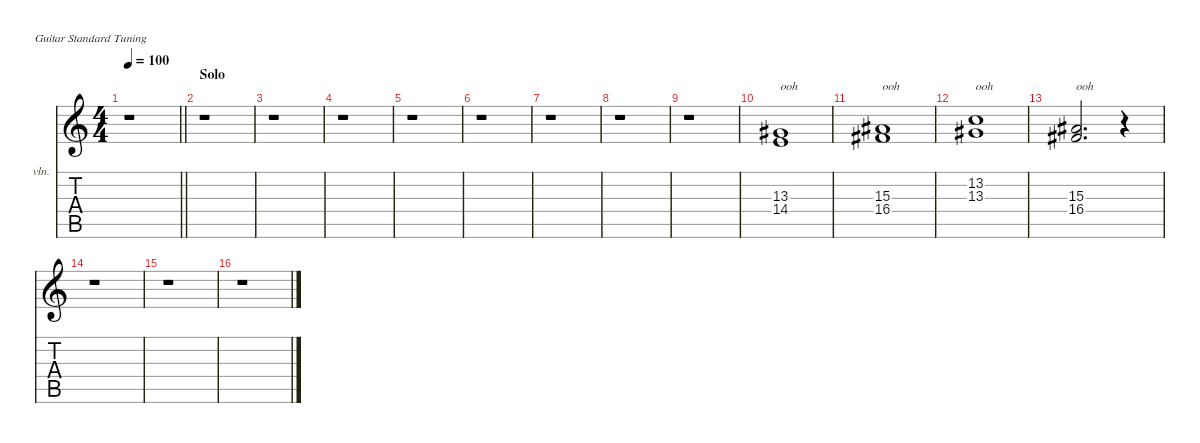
\defaultSystemsLayout 4
\hideDynamics
\bracketExtendMode nobrackets
\firstSystemTrackNameOrientation horizontal
\otherSystemsTrackNameOrientation horizontal
\track ("Backing Vox" "vln.") {instrument violin}
\staff {score tabs}
\tuning (E4 B3 G3 D3 A2 E2)
\ts (4 4)
\tempo 100
\clef g2
\barLineRight lightlight
\ks c
r.1{dy f} |
\section ("" "Solo")
r.1 |
r.1 |
r.1 |
r.1 |
r.1 |
r.1 |
r.1 |
r.1 |
(13.3{acc #} 14.4).1{txt "ooh"} |
(15.3{acc #} 16.4{acc #}).1{txt "ooh"} |
(13.2 13.3{acc #}).1{txt "ooh"} |
(15.3{acc #} 16.4{acc #}).2{d txt "ooh"} r.4 |
r.1 |
r.1 |
r.1
